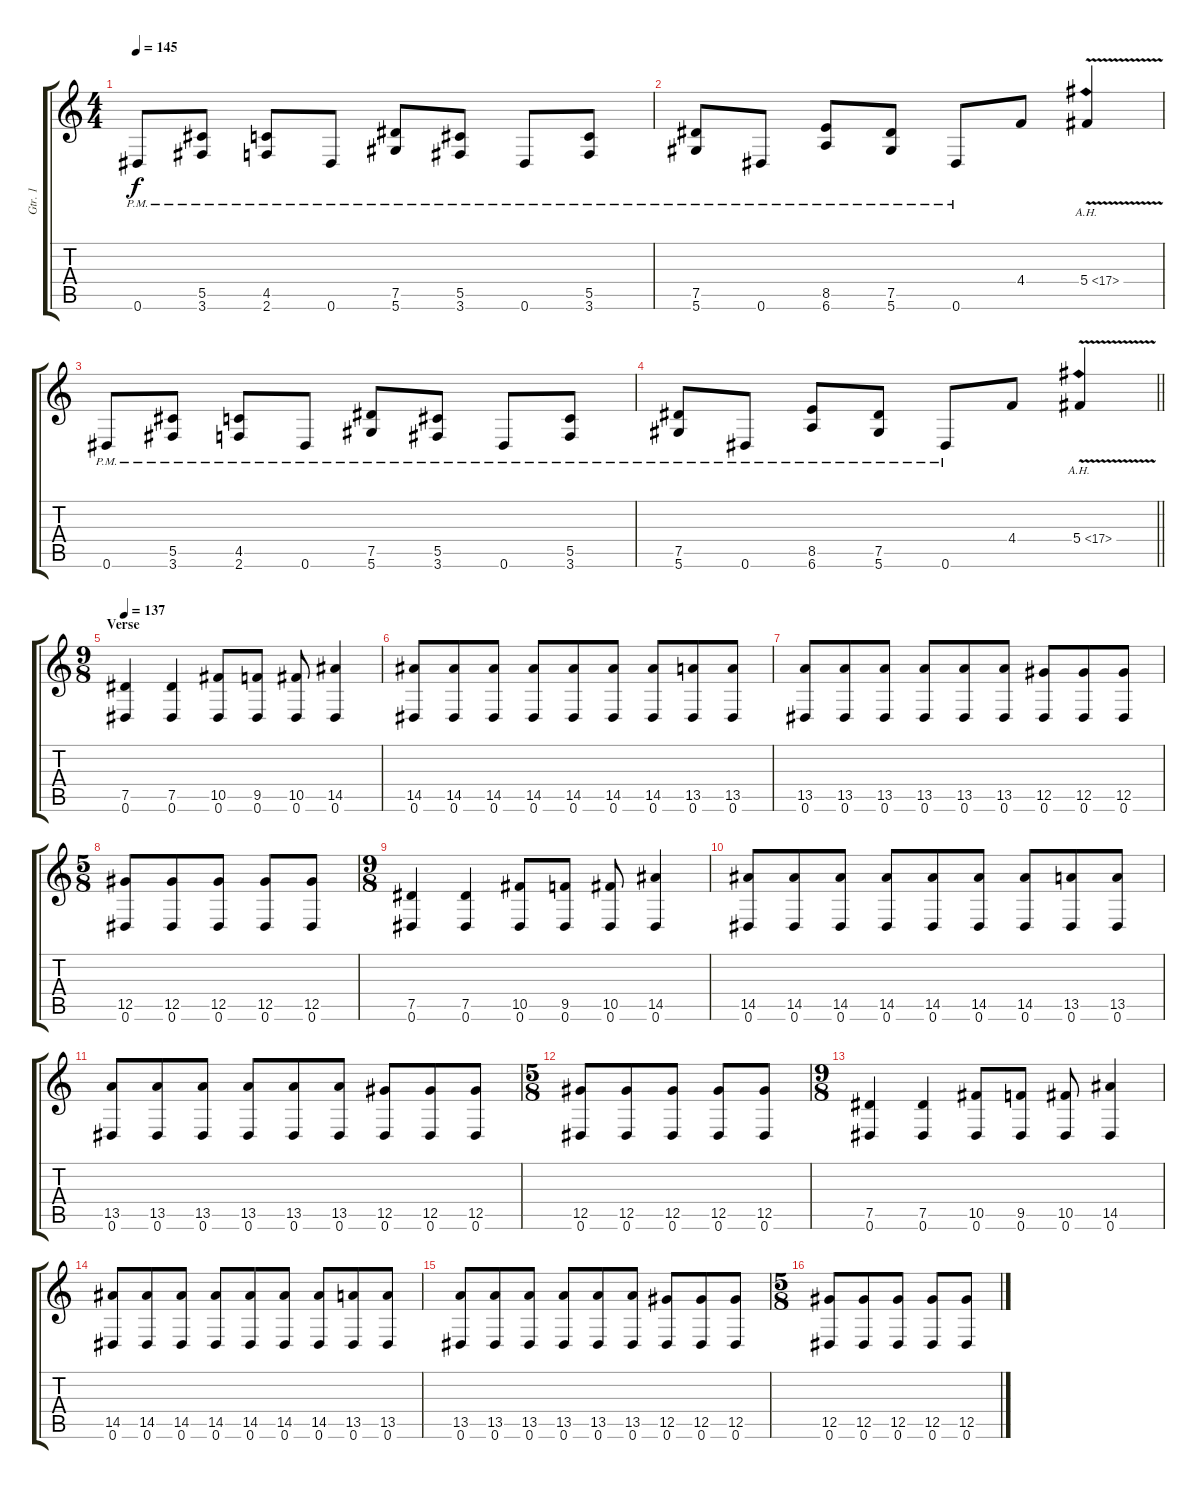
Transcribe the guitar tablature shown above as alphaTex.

\track ("Gtr. 1" "Gtr. 1") {instrument overdrivenguitar}
\staff {score tabs}
\tuning (Eb4 Bb3 Gb3 Db3 Ab2 Eb2) {hide}
\ts (4 4)
\tempo 145
\clef g2
\ks c
0.6{pm}.8{dy f} (5.5{pm} 3.6{pm}).8 (4.5{pm} 2.6{pm}).8 0.6{pm}.8 (7.5{pm} 5.6{pm}).8 (5.5{pm} 3.6{pm}).8 0.6{pm}.8 (5.5{pm} 3.6{pm}).8 |
(7.5{pm} 5.6{pm}).8 0.6{pm}.8 (8.5{pm} 6.6{pm}).8 (7.5{pm} 5.6{pm}).8 0.6{pm}.8 4.4.8 5.4{ah 12 v}.4 |
0.6{pm}.8 (5.5{pm} 3.6{pm}).8 (4.5{pm} 2.6{pm}).8 0.6{pm}.8 (7.5{pm} 5.6{pm}).8 (5.5{pm} 3.6{pm}).8 0.6{pm}.8 (5.5{pm} 3.6{pm}).8 |
\barLineRight lightlight
(7.5{pm} 5.6{pm}).8 0.6{pm}.8 (8.5{pm} 6.6{pm}).8 (7.5{pm} 5.6{pm}).8 0.6{pm}.8 4.4.8 5.4{ah 12 v}.4 |
\ts (9 8)
\section ("" "Verse ")
\tempo 137
(7.5 0.6).4 (7.5 0.6).4 (10.5 0.6).8 (9.5 0.6).8 (10.5 0.6).8 (14.5 0.6).4 |
(14.5 0.6).8 (14.5 0.6).8 (14.5 0.6).8 (14.5 0.6).8 (14.5 0.6).8 (14.5 0.6).8 (14.5 0.6).8 (13.5 0.6).8 (13.5 0.6).8 |
(13.5 0.6).8 (13.5 0.6).8 (13.5 0.6).8 (13.5 0.6).8 (13.5 0.6).8 (13.5 0.6).8 (12.5 0.6).8 (12.5 0.6).8 (12.5 0.6).8 |
\ts (5 8)
(12.5 0.6).8 (12.5 0.6).8 (12.5 0.6).8 (12.5 0.6).8 (12.5 0.6).8 |
\ts (9 8)
(7.5 0.6).4 (7.5 0.6).4 (10.5 0.6).8 (9.5 0.6).8 (10.5 0.6).8 (14.5 0.6).4 |
(14.5 0.6).8 (14.5 0.6).8 (14.5 0.6).8 (14.5 0.6).8 (14.5 0.6).8 (14.5 0.6).8 (14.5 0.6).8 (13.5 0.6).8 (13.5 0.6).8 |
(13.5 0.6).8 (13.5 0.6).8 (13.5 0.6).8 (13.5 0.6).8 (13.5 0.6).8 (13.5 0.6).8 (12.5 0.6).8 (12.5 0.6).8 (12.5 0.6).8 |
\ts (5 8)
(12.5 0.6).8 (12.5 0.6).8 (12.5 0.6).8 (12.5 0.6).8 (12.5 0.6).8 |
\ts (9 8)
(7.5 0.6).4 (7.5 0.6).4 (10.5 0.6).8 (9.5 0.6).8 (10.5 0.6).8 (14.5 0.6).4 |
(14.5 0.6).8 (14.5 0.6).8 (14.5 0.6).8 (14.5 0.6).8 (14.5 0.6).8 (14.5 0.6).8 (14.5 0.6).8 (13.5 0.6).8 (13.5 0.6).8 |
(13.5 0.6).8 (13.5 0.6).8 (13.5 0.6).8 (13.5 0.6).8 (13.5 0.6).8 (13.5 0.6).8 (12.5 0.6).8 (12.5 0.6).8 (12.5 0.6).8 |
\ts (5 8)
(12.5 0.6).8 (12.5 0.6).8 (12.5 0.6).8 (12.5 0.6).8 (12.5 0.6).8
